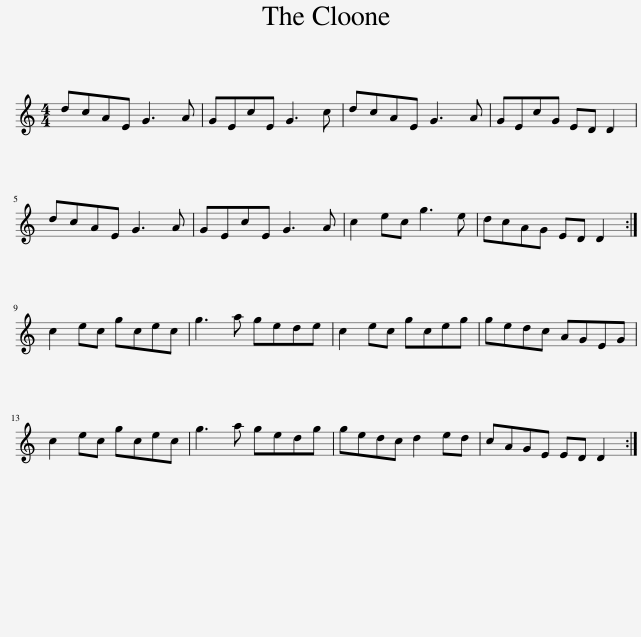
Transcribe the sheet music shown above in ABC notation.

X:1
L:1/8
M:4/4
I:linebreak $
K:C
V:1 treble
V:1
 dcAE G3 A | GEcE G3 c | dcAE G3 A | GEcG ED D2 |$ dcAE G3 A | %5
 GEcE G3 A | c2 ec g3 e | dcAG ED D2 :|$ c2 ec gcec | g3 a gede | %10
 c2 ec gceg | gedc AGEG |$ c2 ec gcec | g3 a gedg | gedc d2 ed | %15
 cAGE ED D2 :| %16
